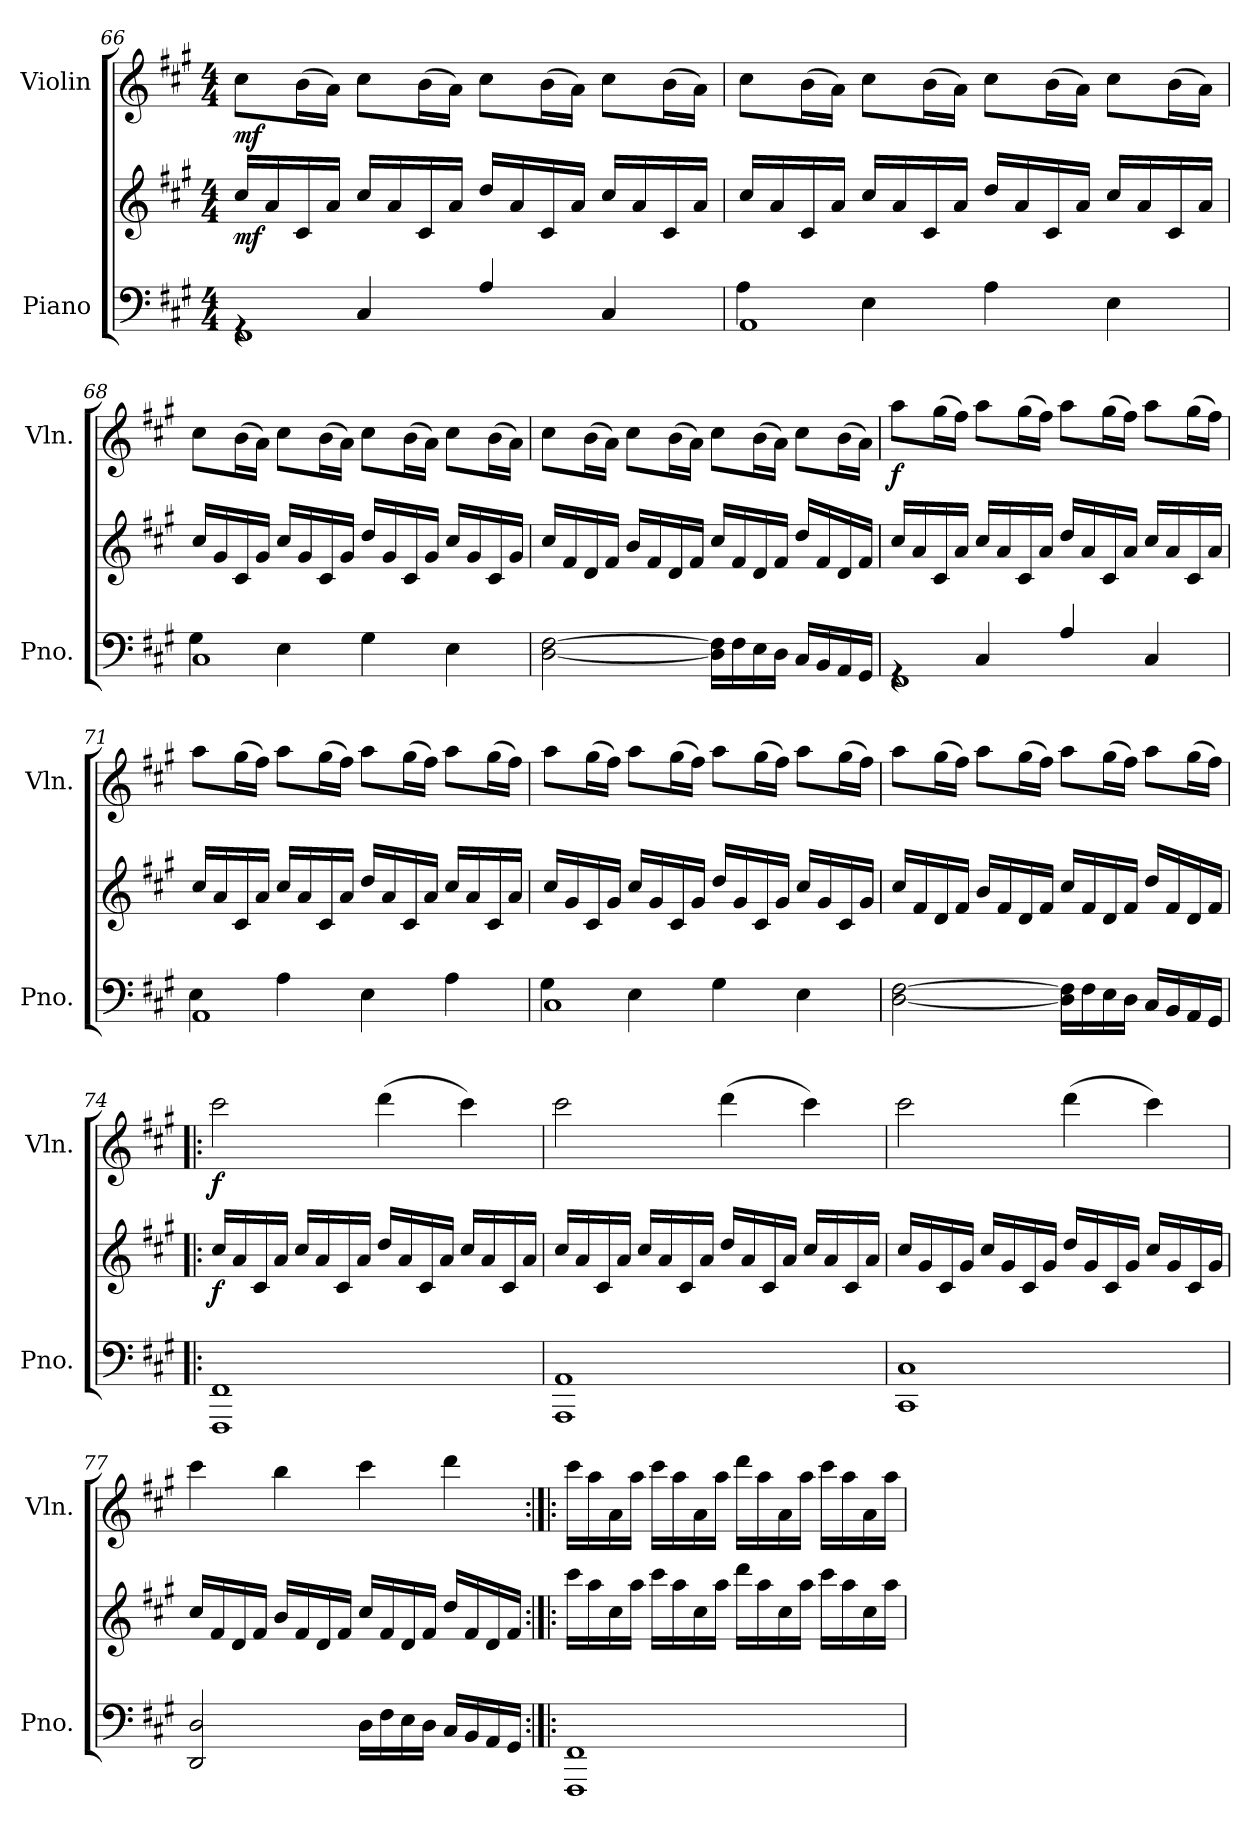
**kern	**kern	**dynam	**kern	**dynam
*part2	*part2	*part2	*part1	*part1
*staff3	*staff2	*staff2/3	*staff1	*staff1
*I"Piano	*	*	*I"Violin	*
*I'Pno.	*	*	*I'Vln.	*
*clefF4	*clefG2	*	*clefG2	*
*k[f#c#g#]	*k[f#c#g#]	*	*k[f#c#g#]	*
*M4/4	*M4/4	*	*M4/4	*
=66	=66	=66	=66	=66
*^	*	*	*	*
!	!	!	!LO:DY:b	!	!LO:DY:b
4rGG	1FF#	16cc#/LL	mf	8cc#\L	mf
.	.	16a/	.	.	.
.	.	16c#/	.	(16b\L	.
.	.	16a/JJ	.	16a\JJ)	.
4C#/	.	16cc#/LL	.	8cc#\L	.
.	.	16a/	.	.	.
.	.	16c#/	.	(16b\L	.
.	.	16a/JJ	.	16a\JJ)	.
4A/	.	16dd/LL	.	8cc#\L	.
.	.	16a/	.	.	.
.	.	16c#/	.	(16b\L	.
.	.	16a/JJ	.	16a\JJ)	.
4C#/	.	16cc#/LL	.	8cc#\L	.
.	.	16a/	.	.	.
.	.	16c#/	.	(16b\L	.
.	.	16a/JJ	.	16a\JJ)	.
!!LO:LB:g=z
=67	=67	=67	=67	=67	=67
1AA	4A\	16cc#/LL	.	8cc#\L	.
.	.	16a/	.	.	.
.	.	16c#/	.	(16b\L	.
.	.	16a/JJ	.	16a\JJ)	.
.	4E\	16cc#/LL	.	8cc#\L	.
.	.	16a/	.	.	.
.	.	16c#/	.	(16b\L	.
.	.	16a/JJ	.	16a\JJ)	.
.	4A\	16dd/LL	.	8cc#\L	.
.	.	16a/	.	.	.
.	.	16c#/	.	(16b\L	.
.	.	16a/JJ	.	16a\JJ)	.
.	4E\	16cc#/LL	.	8cc#\L	.
.	.	16a/	.	.	.
.	.	16c#/	.	(16b\L	.
.	.	16a/JJ	.	16a\JJ)	.
=68	=68	=68	=68	=68	=68
1C#	4G#\	16cc#/LL	.	8cc#\L	.
.	.	16g#/	.	.	.
.	.	16c#/	.	(16b\L	.
.	.	16g#/JJ	.	16a\JJ)	.
.	4E\	16cc#/LL	.	8cc#\L	.
.	.	16g#/	.	.	.
.	.	16c#/	.	(16b\L	.
.	.	16g#/JJ	.	16a\JJ)	.
.	4G#\	16dd/LL	.	8cc#\L	.
.	.	16g#/	.	.	.
.	.	16c#/	.	(16b\L	.
.	.	16g#/JJ	.	16a\JJ)	.
.	4E\	16cc#/LL	.	8cc#\L	.
.	.	16g#/	.	.	.
.	.	16c#/	.	(16b\L	.
.	.	16g#/JJ	.	16a\JJ)	.
*v	*v	*	*	*	*
!!LO:LB:g=z
=69	=69	=69	=69	=69
[2D\ [2F#\	16cc#/LL	.	8cc#\L	.
.	16f#/	.	.	.
.	16d/	.	(16b\L	.
.	16f#/JJ	.	16a\JJ)	.
.	16b/LL	.	8cc#\L	.
.	16f#/	.	.	.
.	16d/	.	(16b\L	.
.	16f#/JJ	.	16a\JJ)	.
16D\] 16F#\]LL	16cc#/LL	.	8cc#\L	.
16F#\	16f#/	.	.	.
16E\	16d/	.	(16b\L	.
16D\JJ	16f#/JJ	.	16a\JJ)	.
16C#/LL	16dd/LL	.	8cc#\L	.
16BB/	16f#/	.	.	.
16AA/	16d/	.	(16b\L	.
16GG#/JJ	16f#/JJ	.	16a\JJ)	.
=70	=70	=70	=70	=70
*^	*	*	*	*
!	!	!	!	!	!LO:DY:b
4rGG	1FF#	16cc#/LL	.	8aa\L	f
.	.	16a/	.	.	.
.	.	16c#/	.	(16gg#\L	.
.	.	16a/JJ	.	16ff#\JJ)	.
4C#/	.	16cc#/LL	.	8aa\L	.
.	.	16a/	.	.	.
.	.	16c#/	.	(16gg#\L	.
.	.	16a/JJ	.	16ff#\JJ)	.
4A/	.	16dd/LL	.	8aa\L	.
.	.	16a/	.	.	.
.	.	16c#/	.	(16gg#\L	.
.	.	16a/JJ	.	16ff#\JJ)	.
4C#/	.	16cc#/LL	.	8aa\L	.
.	.	16a/	.	.	.
.	.	16c#/	.	(16gg#\L	.
.	.	16a/JJ	.	16ff#\JJ)	.
!!LO:LB:g=z
=71	=71	=71	=71	=71	=71
1AA	4E\	16cc#/LL	.	8aa\L	.
.	.	16a/	.	.	.
.	.	16c#/	.	(16gg#\L	.
.	.	16a/JJ	.	16ff#\JJ)	.
.	4A\	16cc#/LL	.	8aa\L	.
.	.	16a/	.	.	.
.	.	16c#/	.	(16gg#\L	.
.	.	16a/JJ	.	16ff#\JJ)	.
.	4E\	16dd/LL	.	8aa\L	.
.	.	16a/	.	.	.
.	.	16c#/	.	(16gg#\L	.
.	.	16a/JJ	.	16ff#\JJ)	.
.	4A\	16cc#/LL	.	8aa\L	.
.	.	16a/	.	.	.
.	.	16c#/	.	(16gg#\L	.
.	.	16a/JJ	.	16ff#\JJ)	.
=72	=72	=72	=72	=72	=72
1C#	4G#\	16cc#/LL	.	8aa\L	.
.	.	16g#/	.	.	.
.	.	16c#/	.	(16gg#\L	.
.	.	16g#/JJ	.	16ff#\JJ)	.
.	4E\	16cc#/LL	.	8aa\L	.
.	.	16g#/	.	.	.
.	.	16c#/	.	(16gg#\L	.
.	.	16g#/JJ	.	16ff#\JJ)	.
.	4G#\	16dd/LL	.	8aa\L	.
.	.	16g#/	.	.	.
.	.	16c#/	.	(16gg#\L	.
.	.	16g#/JJ	.	16ff#\JJ)	.
.	4E\	16cc#/LL	.	8aa\L	.
.	.	16g#/	.	.	.
.	.	16c#/	.	(16gg#\L	.
.	.	16g#/JJ	.	16ff#\JJ)	.
*v	*v	*	*	*	*
!!LO:PB:g=z
=73	=73	=73	=73	=73
[2D\ [2F#\	16cc#/LL	.	8aa\L	.
.	16f#/	.	.	.
.	16d/	.	(16gg#\L	.
.	16f#/JJ	.	16ff#\JJ)	.
.	16b/LL	.	8aa\L	.
.	16f#/	.	.	.
.	16d/	.	(16gg#\L	.
.	16f#/JJ	.	16ff#\JJ)	.
16D\] 16F#\]LL	16cc#/LL	.	8aa\L	.
16F#\	16f#/	.	.	.
16E\	16d/	.	(16gg#\L	.
16D\JJ	16f#/JJ	.	16ff#\JJ)	.
16C#/LL	16dd/LL	.	8aa\L	.
16BB/	16f#/	.	.	.
16AA/	16d/	.	(16gg#\L	.
16GG#/JJ	16f#/JJ	.	16ff#\JJ)	.
=74!|:	=74!|:	=74!|:	=74!|:	=74!|:
!	!	!LO:DY:b	!	!LO:DY:b
1FFF# 1FF#	16cc#/LL	f	2ccc#\	f
.	16a/	.	.	.
.	16c#/	.	.	.
.	16a/JJ	.	.	.
.	16cc#/LL	.	.	.
.	16a/	.	.	.
.	16c#/	.	.	.
.	16a/JJ	.	.	.
.	16dd/LL	.	(4ddd\	.
.	16a/	.	.	.
.	16c#/	.	.	.
.	16a/JJ	.	.	.
.	16cc#/LL	.	4ccc#\)	.
.	16a/	.	.	.
.	16c#/	.	.	.
.	16a/JJ	.	.	.
!!LO:LB:g=z
=75	=75	=75	=75	=75
1AAA 1AA	16cc#/LL	.	2ccc#\	.
.	16a/	.	.	.
.	16c#/	.	.	.
.	16a/JJ	.	.	.
.	16cc#/LL	.	.	.
.	16a/	.	.	.
.	16c#/	.	.	.
.	16a/JJ	.	.	.
.	16dd/LL	.	(4ddd\	.
.	16a/	.	.	.
.	16c#/	.	.	.
.	16a/JJ	.	.	.
.	16cc#/LL	.	4ccc#\)	.
.	16a/	.	.	.
.	16c#/	.	.	.
.	16a/JJ	.	.	.
=76	=76	=76	=76	=76
1CC# 1C#	16cc#/LL	.	2ccc#\	.
.	16g#/	.	.	.
.	16c#/	.	.	.
.	16g#/JJ	.	.	.
.	16cc#/LL	.	.	.
.	16g#/	.	.	.
.	16c#/	.	.	.
.	16g#/JJ	.	.	.
.	16dd/LL	.	(4ddd\	.
.	16g#/	.	.	.
.	16c#/	.	.	.
.	16g#/JJ	.	.	.
.	16cc#/LL	.	4ccc#\)	.
.	16g#/	.	.	.
.	16c#/	.	.	.
.	16g#/JJ	.	.	.
!!LO:LB:g=z
=77	=77	=77	=77	=77
2DD/ 2D/	16cc#/LL	.	4ccc#\	.
.	16f#/	.	.	.
.	16d/	.	.	.
.	16f#/JJ	.	.	.
.	16b/LL	.	4bb\	.
.	16f#/	.	.	.
.	16d/	.	.	.
.	16f#/JJ	.	.	.
16D\LL	16cc#/LL	.	4ccc#\	.
16F#\	16f#/	.	.	.
16E\	16d/	.	.	.
16D\JJ	16f#/JJ	.	.	.
16C#/LL	16dd/LL	.	4ddd\	.
16BB/	16f#/	.	.	.
16AA/	16d/	.	.	.
16GG#/JJ	16f#/JJ	.	.	.
=78:|!|:	=78:|!|:	=78:|!|:	=78:|!|:	=78:|!|:
1FFF# 1FF#	16ccc#\LL	.	16ccc#\LL	.
.	16aa\	.	16aa\	.
.	16cc#\	.	16a\	.
.	16aa\JJ	.	16aa\JJ	.
.	16ccc#\LL	.	16ccc#\LL	.
.	16aa\	.	16aa\	.
.	16cc#\	.	16a\	.
.	16aa\JJ	.	16aa\JJ	.
.	16ddd\LL	.	16ddd\LL	.
.	16aa\	.	16aa\	.
.	16cc#\	.	16a\	.
.	16aa\JJ	.	16aa\JJ	.
.	16ccc#\LL	.	16ccc#\LL	.
.	16aa\	.	16aa\	.
.	16cc#\	.	16a\	.
.	16aa\JJ	.	16aa\JJ	.
=	=	=	=	=
*-	*-	*-	*-	*-
